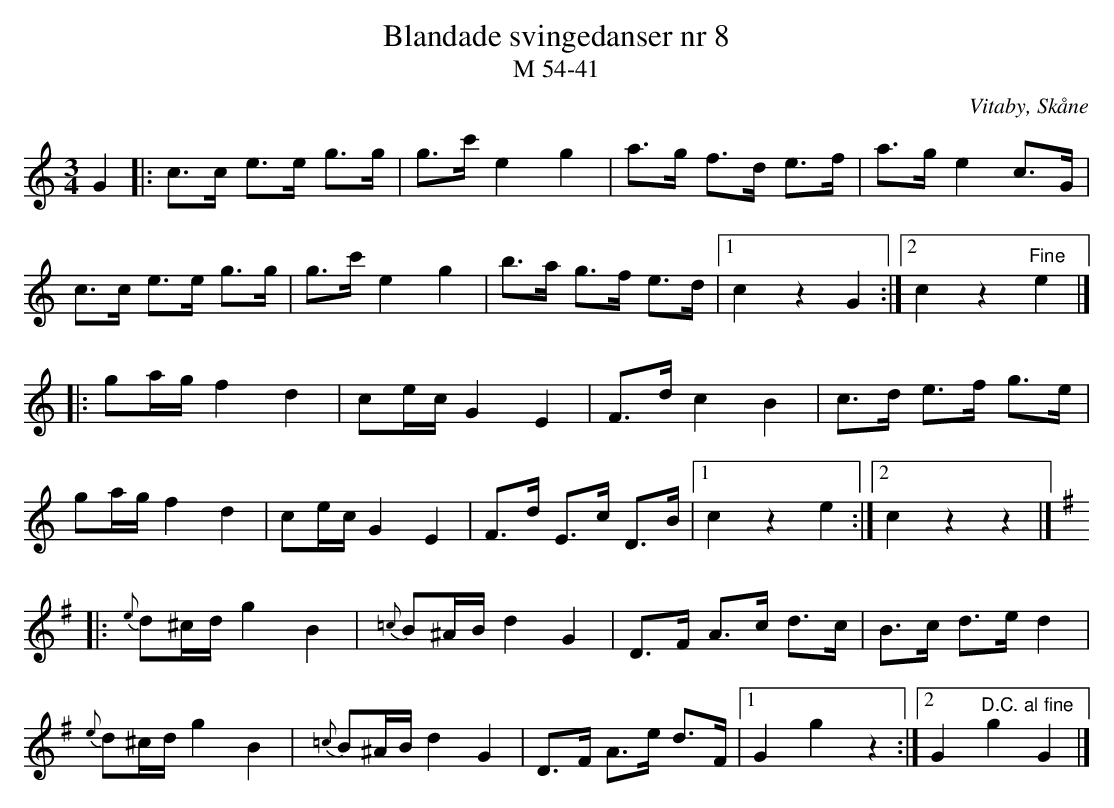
X:1
T:Blandade svingedanser nr 8
T:M 54-41
O:Vitaby, Skåne
M:3/4
L:1/8
Q:108
K:C
G2 |: c>c e>e g>g | g>c' e2 g2 | a>g f>d e>f | a>g e2 c>G |
c>c e>e g>g | g>c' e2 g2 | b>a g>f e>d |1 c2 z2 G2 :|2 c2 z2 "Fine"e2 |]
|: ga/g/ f2 d2 | ce/c/G2 E2 | F>d c2 B2 | c>d e>f g>e |
ga/g/ f2 d2 | ce/c/G2 E2 | F>d E>c D>B |1 c2 z2 e2 :|2 c2 z2 z2 |]
[K:G] |: {e}d^c/d/ g2 B2 | {=c}B^A/B/ d2 G2 | D>F A>c d>c | B>c d>e d2 |
{e}d^c/d/ g2 B2 | {=c}B^A/B/ d2 G2 | D>F A>e d>F |1 G2 g2 z2 :|2 G2 "D.C. al fine"g2 G2 |]
